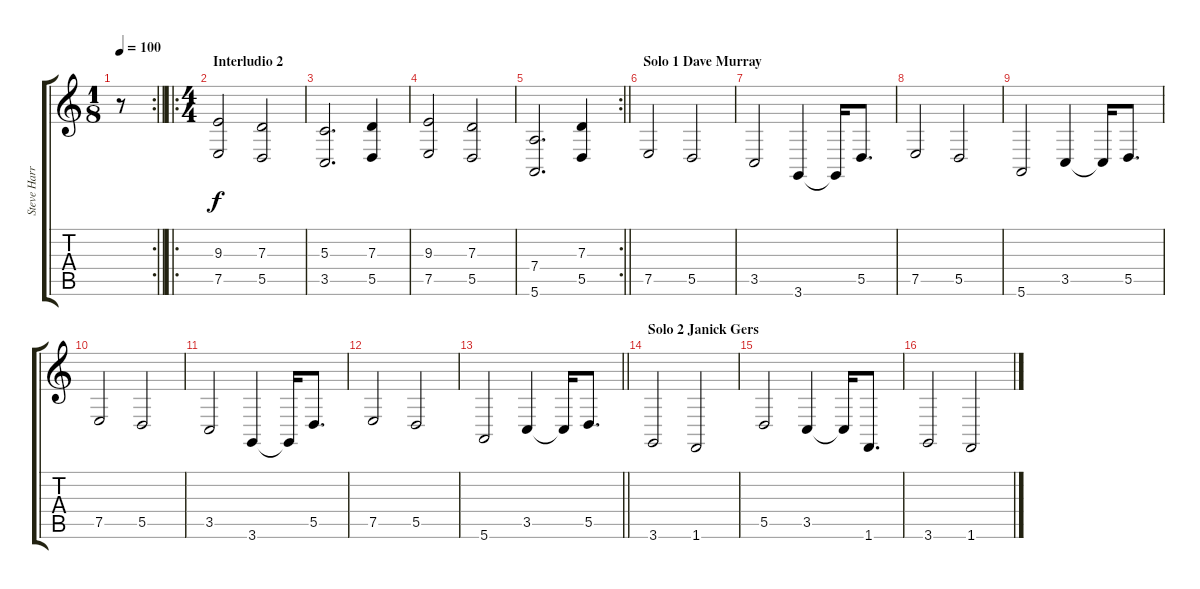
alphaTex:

\track ("Steve Harris (Teclado)" "Steve Harr") {instrument stringensemble1}
\staff {score tabs}
\tuning (E4 B3 G3 D3 A2 E2) {hide}
\rc 2
\ts (1 8)
\tempo 100
\clef g2
\barLineRight lightlight
\ks c
r.8{dy mf} |
\ro
\ts (4 4)
\section ("" "Interludio 2")
(9.3 7.5).2{dy f} (7.3 5.5).2 |
(5.3 3.5).2{d} (7.3 5.5).4 |
(9.3 7.5).2 (7.3 5.5).2 |
\rc 2
\barLineRight lightlight
(7.4 5.6).2{d} (7.3 5.5).4 |
\section ("" "Solo 1 Dave Murray")
7.5.2 5.5.2 |
3.5.2 3.6.4 3.6{t}.16 5.5.8{d} |
7.5.2 5.5.2 |
5.6.2 3.5.4 3.5{t}.16 5.5.8{d} |
7.5.2 5.5.2 |
3.5.2 3.6.4 3.6{t}.16 5.5.8{d} |
7.5.2 5.5.2 |
\barLineRight lightlight
5.6.2 3.5.4 3.5{t}.16 5.5.8{d} |
\section ("" "Solo 2 Janick Gers")
3.6.2 1.6.2 |
5.5.2 3.5.4 3.5{t}.16 1.6.8{d} |
3.6.2 1.6.2
